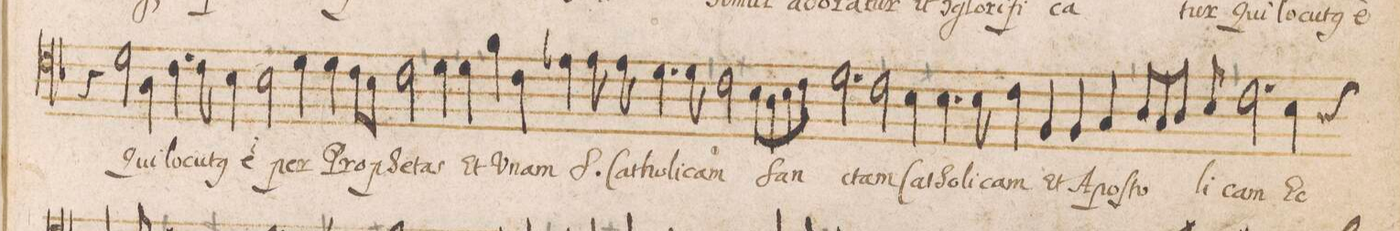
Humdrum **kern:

**kern	**text
*I"ALTVS	*
*clefC4	*
*k[b-]	*
*met(C|)	*
*M2/1	*
4r	.
2d\	Qui
4A\	lo-
4.c\	-cu-
8c\	-t(us)
=153-	=153-
4B-y\	e(st)
2B-\	per
4d\	Pro-
4d\	-phe-
8c\L	.
8B-\J	.
2c\	.
=154-	=154-
4d\	-tas
4d\	Et
4f\	U-
4c\	-nam
4e-X\	S(an-
8e-\	-ctam)
8e-\	Ca-
4.d\	-tho-
8d\	-li-
=155-	=155-
2c\	-cam
8B-\L	San-
8A\	.
8B-\	.
8c\J	.
2.d\	.
2c\	-ctam
=156-	=156-
4B-\	Ca-
4.B-\	-tho-
8B-\	-li-
4c\	-cam
4F/	et
4F/	A-
4G/	-po-
=157-	=157-
8A/L	ſto-
8G/	.
8A/J	.
8B-/	li-
2.c\	-cam
4B-\	Ec-
*-	*-
